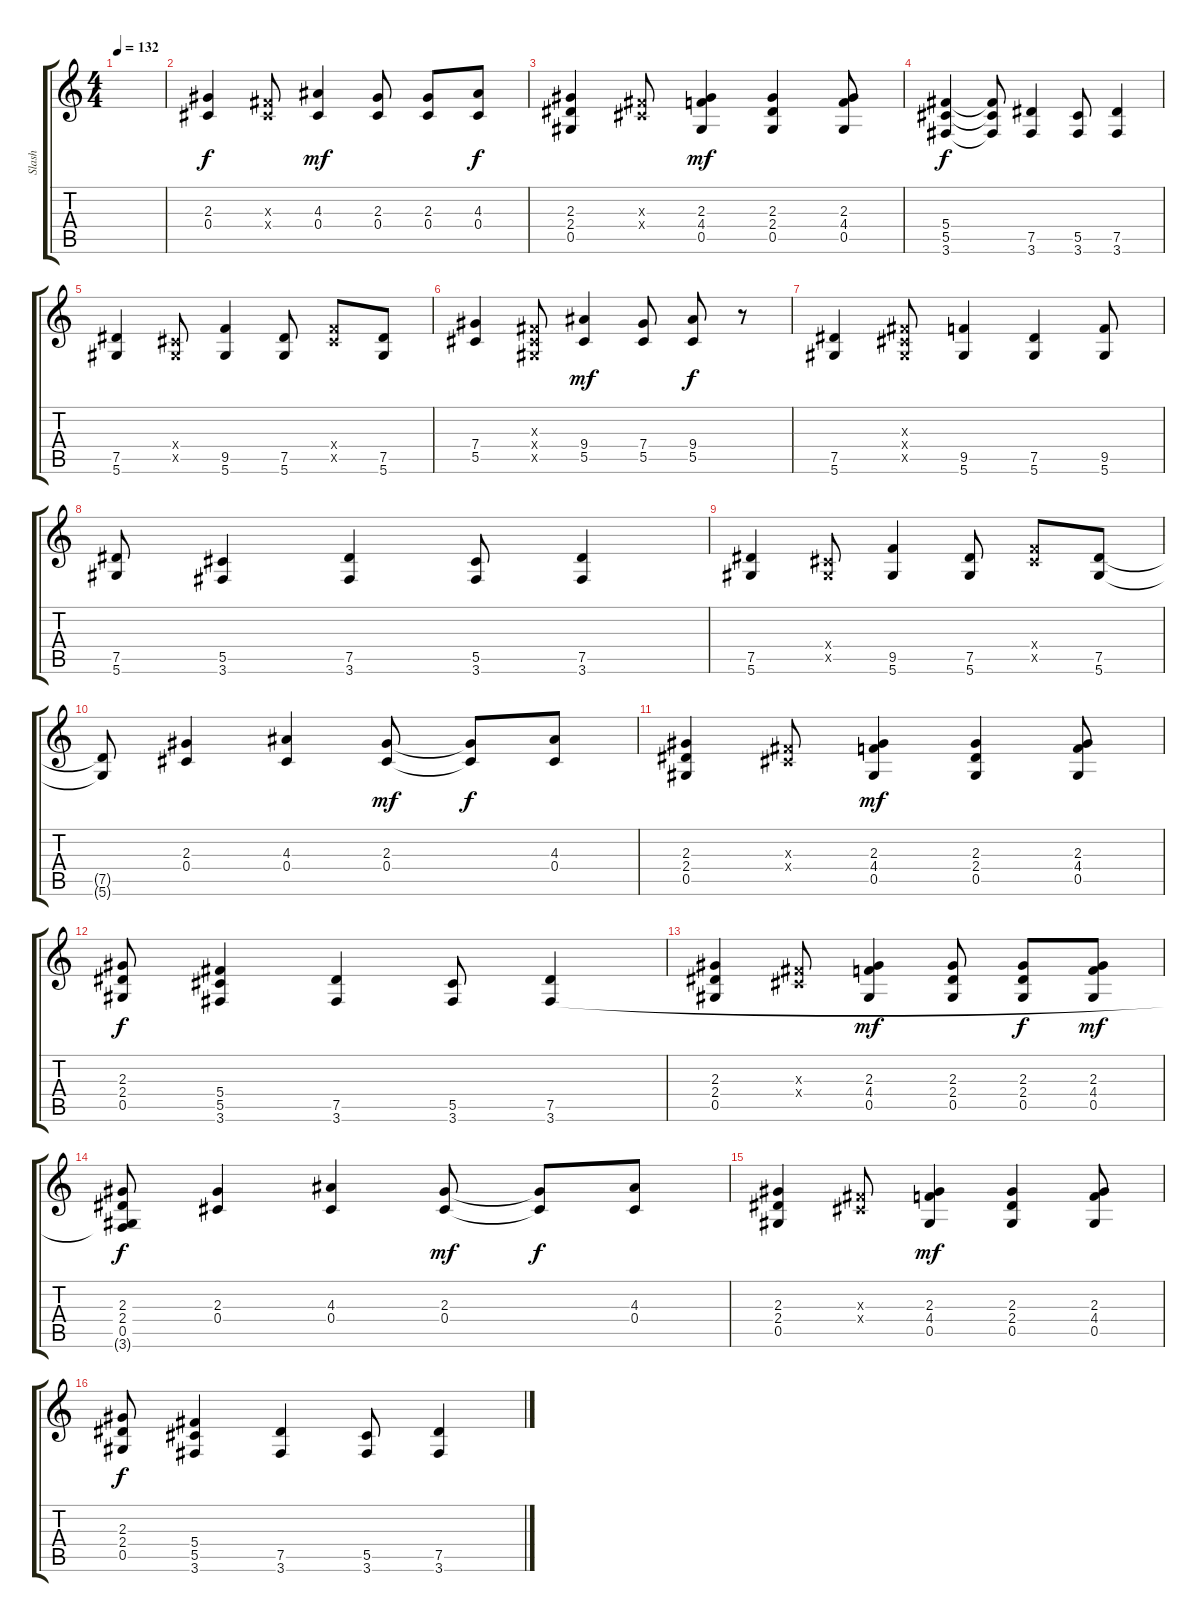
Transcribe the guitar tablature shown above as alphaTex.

\track ("Slash" "Slash") {instrument distortionguitar}
\staff {score tabs}
\tuning (Eb4 Bb3 Gb3 Db3 Ab2 Eb2) {hide}
\ts (4 4)
\tempo 132
\clef g2
\ks c
|
(2.3 0.4).4 (0.3{x} 0.4{x}).8 (4.3 0.4).4{dy mf} (2.3 0.4).8 (2.3 0.4).8 (4.3 0.4).8{dy f} |
(2.3 2.4 0.5).4 (0.3{x} 0.4{x}).8 (2.3 4.4 0.5).4{dy mf} (2.3 2.4 0.5).4 (2.3 4.4 0.5).8 |
(5.4 5.5 3.6).4{dy f} (5.4{t} 5.5{t} 3.6{t}).8 (7.5 3.6).4 (5.5 3.6).8 (7.5 3.6).4 |
(7.5 5.6).4 (0.4{x} 0.5{x}).8 (9.5 5.6).4 (7.5 5.6).8 (0.4{x} 9.5{x}).8 (7.5 5.6).8 |
(7.4 5.5).4 (0.3{x} 0.4{x} 0.5{x}).8 (9.4 5.5).4{dy mf} (7.4 5.5).8 (9.4 5.5).8{dy f} r.8 |
(7.5 5.6).4 (0.3{x} 0.4{x} 0.5{x}).8 (9.5 5.6).4 (7.5 5.6).4 (9.5 5.6).8 |
(7.5 5.6).8 (5.5 3.6).4 (7.5 3.6).4 (5.5 3.6).8 (7.5 3.6).4 |
(7.5 5.6).4 (0.4{x} 0.5{x}).8 (9.5 5.6).4 (7.5 5.6).8 (0.4{x} 9.5{x}).8 (7.5 5.6).8 |
(7.5{t} 5.6{t}).8 (2.3 0.4).4 (4.3 0.4).4 (2.3 0.4).8{dy mf} (2.3{t} 0.4{t}).8{dy f} (4.3 0.4).8 |
(2.3 2.4 0.5).4 (0.3{x} 0.4{x}).8 (2.3 4.4 0.5).4{dy mf} (2.3 2.4 0.5).4 (2.3 4.4 0.5).8 |
(2.3 2.4 0.5).8{dy f} (5.4 5.5 3.6).4 (7.5 3.6).4 (5.5 3.6).8 (7.5 3.6).4 |
(2.3 2.4 0.5).4 (0.3{x} 0.4{x}).8 (2.3 4.4 0.5).4{dy mf} (2.3 2.4 0.5).8 (2.3 2.4 0.5).8{dy f} (2.3 4.4 0.5).8{dy mf} |
(2.3 2.4 0.5 3.6{t}).8{dy f} (2.3 0.4).4 (4.3 0.4).4 (2.3 0.4).8{dy mf} (2.3{t} 0.4{t}).8{dy f} (4.3 0.4).8 |
(2.3 2.4 0.5).4 (0.3{x} 0.4{x}).8 (2.3 4.4 0.5).4{dy mf} (2.3 2.4 0.5).4 (2.3 4.4 0.5).8 |
(2.3 2.4 0.5).8{dy f} (5.4 5.5 3.6).4 (7.5 3.6).4 (5.5 3.6).8 (7.5 3.6).4
